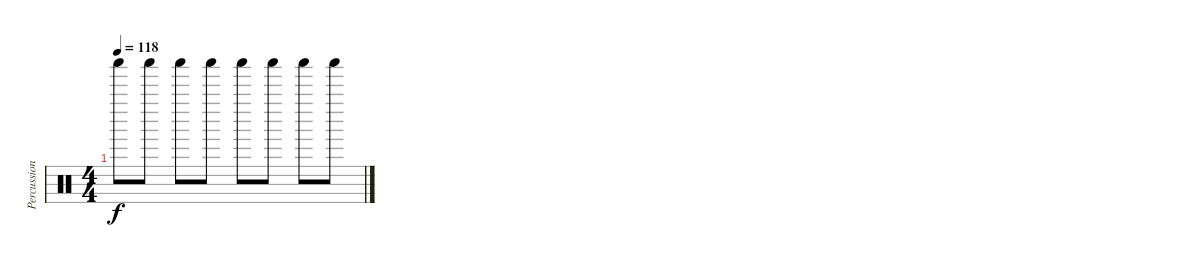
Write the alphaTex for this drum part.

\track ("Percussions" "Percussion") {instrument percussion}
\staff {score}
\articulation defaults
\ts (4 4)
\tempo 118
\clef neutral
\ks c "Shaker (hit)".8{dy f} "Shaker (hit)".8 "Shaker (hit)".8 "Shaker (hit)".8 "Shaker (hit)".8 "Shaker (hit)".8 "Shaker (hit)".8 "Shaker (hit)".8
